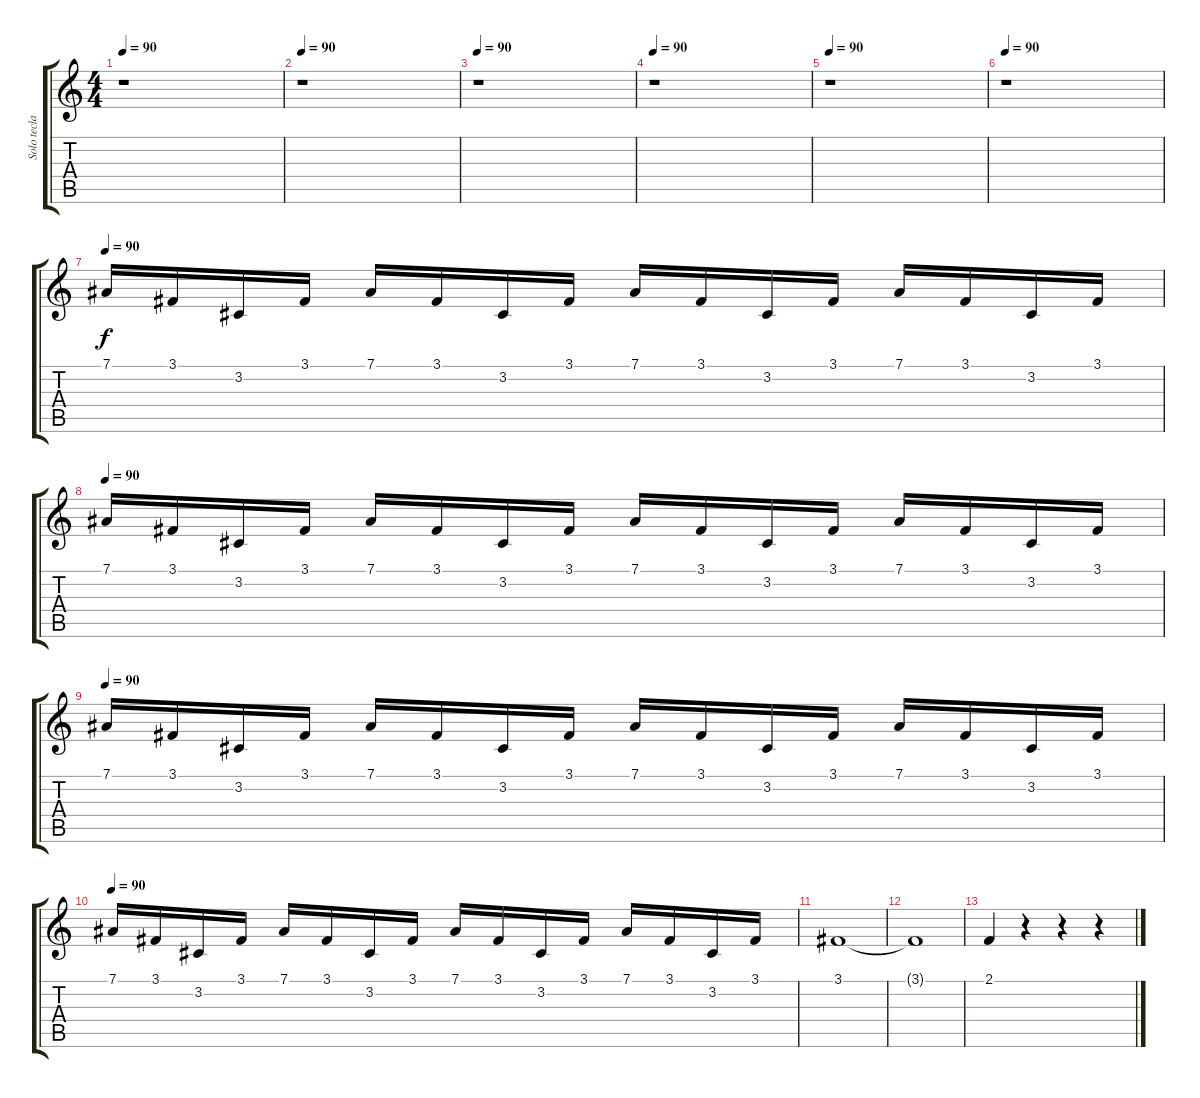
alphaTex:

\track ("Solo teclados" "Solo tecla") {instrument lead2sawtooth}
\staff {score tabs}
\tuning (Eb4 Bb3 Gb3 Db3 Ab2 Eb2) {hide}
\ts (4 4)
\tempo 90
\clef g2
\ks c
r.1{dy ff} |
\tempo 90
r.1 |
\tempo 90
r.1 |
\tempo 90
r.1 |
\tempo 90
r.1 |
\tempo 90
r.1 |
\tempo 90
7.1.16{dy f volume 11} 3.1.16 3.2.16 3.1.16 7.1.16 3.1.16 3.2.16 3.1.16 7.1.16 3.1.16 3.2.16 3.1.16 7.1.16 3.1.16 3.2.16 3.1.16 |
\tempo 90
7.1.16 3.1.16 3.2.16 3.1.16 7.1.16 3.1.16 3.2.16 3.1.16 7.1.16 3.1.16 3.2.16 3.1.16 7.1.16 3.1.16 3.2.16 3.1.16 |
\tempo 90
7.1.16 3.1.16 3.2.16 3.1.16 7.1.16 3.1.16 3.2.16 3.1.16 7.1.16 3.1.16 3.2.16 3.1.16 7.1.16 3.1.16 3.2.16 3.1.16 |
\tempo 90
7.1.16 3.1.16 3.2.16 3.1.16 7.1.16 3.1.16 3.2.16 3.1.16 7.1.16 3.1.16 3.2.16 3.1.16 7.1.16 3.1.16 3.2.16 3.1.16 |
3.1.1 |
3.1{t}.1 |
2.1.4 r.4 r.4 r.4
